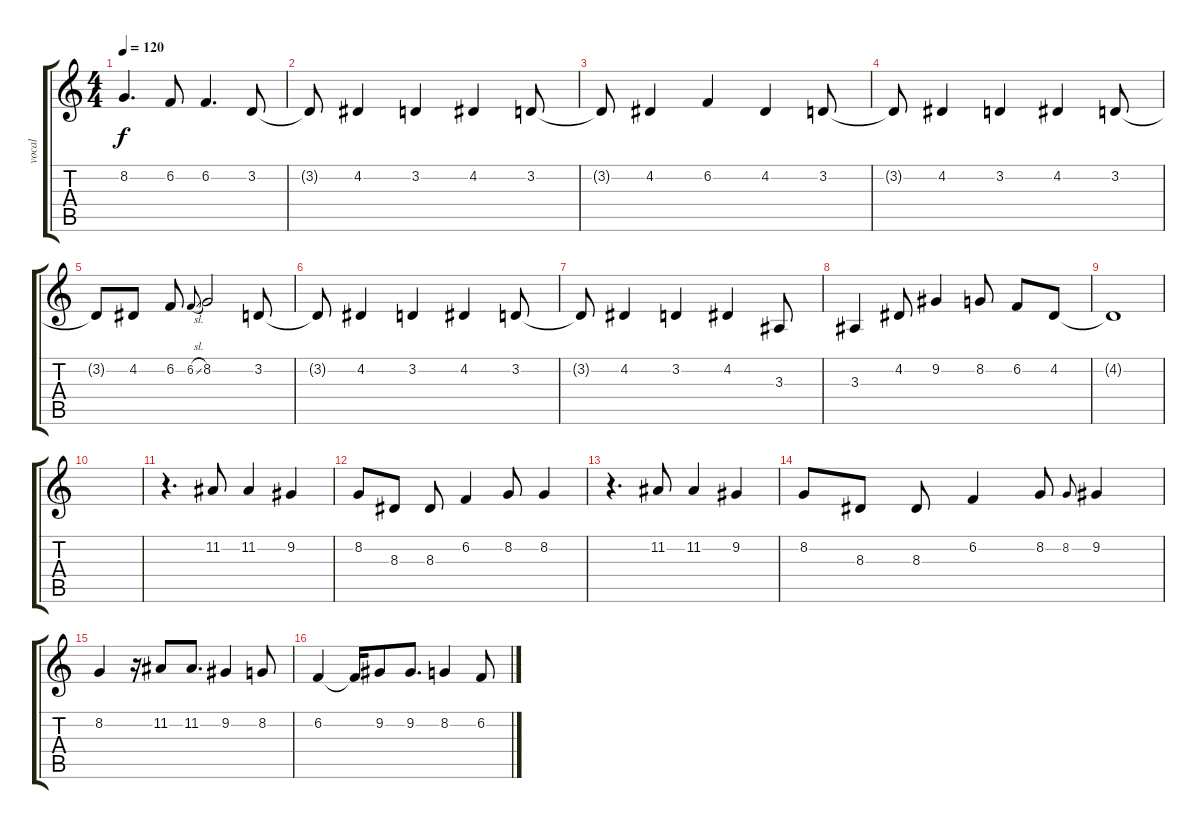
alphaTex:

\track ("vocal" "vocal") {instrument panflute}
\staff {score tabs}
\tuning (E4 B3 G3 D3 A2 E2) {hide}
\ts (4 4)
\tempo 120
\clef g2
\ks c
8.2.4{d dy f} 6.2.8 6.2.4{d} 3.2.8 |
3.2{t}.8 4.2.4 3.2.4 4.2.4 3.2.8 |
3.2{t}.8 4.2.4 6.2.4 4.2.4 3.2.8 |
3.2{t}.8 4.2.4 3.2.4 4.2.4 3.2.8 |
3.2{t}.8 4.2.8 6.2.8 6.2{sl}.8{gr onbeat} 8.2.2 3.2.8 |
3.2{t}.8 4.2.4 3.2.4 4.2.4 3.2.8 |
3.2{t}.8 4.2.4 3.2.4 4.2.4 3.3.8 |
3.3.4 4.2.8 9.2.4 8.2.8 6.2.8 4.2.8 |
4.2{t}.1 |
|
r.4{d} 11.2.8 11.2.4 9.2.4 |
8.2.8 8.3.8 8.3.8 6.2.4 8.2.8 8.2.4 |
r.4{d} 11.2.8 11.2.4 9.2.4 |
8.2.8 8.3.8 8.3.8 6.2.4 8.2.8 8.2.8{gr onbeat} 9.2.4 |
8.2.4 r.16 11.2.8 11.2.8{d} 9.2.4 8.2.8 |
6.2.4 6.2{t}.16 9.2.8 9.2.8{d} 8.2.4 6.2.8
